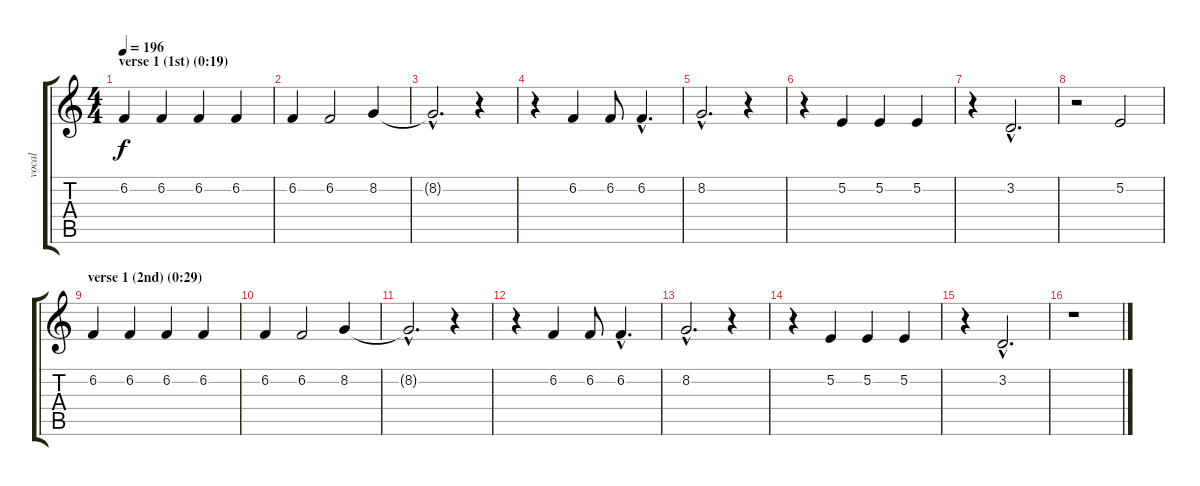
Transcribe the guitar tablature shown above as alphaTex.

\track ("vocal" "vocal") {instrument stringensemble1}
\staff {score tabs}
\tuning (E4 B3 G3 D3 A2 E2) {hide}
\ts (4 4)
\section ("" "verse 1 (1st) (0:19)")
\tempo 196
\clef g2
\ks c
6.2.4{dy f} 6.2.4 6.2.4 6.2.4 |
6.2.4 6.2.2 8.2.4 |
8.2{hac t}.2{d} r.4 |
r.4 6.2.4 6.2.8 6.2{hac}.4{d} |
8.2{hac}.2{d} r.4 |
r.4 5.2.4 5.2.4 5.2.4 |
r.4 3.2{hac}.2{d} |
r.2 5.2.2 |
\section ("" "verse 1 (2nd) (0:29)")
6.2.4 6.2.4 6.2.4 6.2.4 |
6.2.4 6.2.2 8.2.4 |
8.2{hac t}.2{d} r.4 |
r.4 6.2.4 6.2.8 6.2{hac}.4{d} |
8.2{hac}.2{d} r.4 |
r.4 5.2.4 5.2.4 5.2.4 |
r.4 3.2{hac}.2{d} |
r.1
